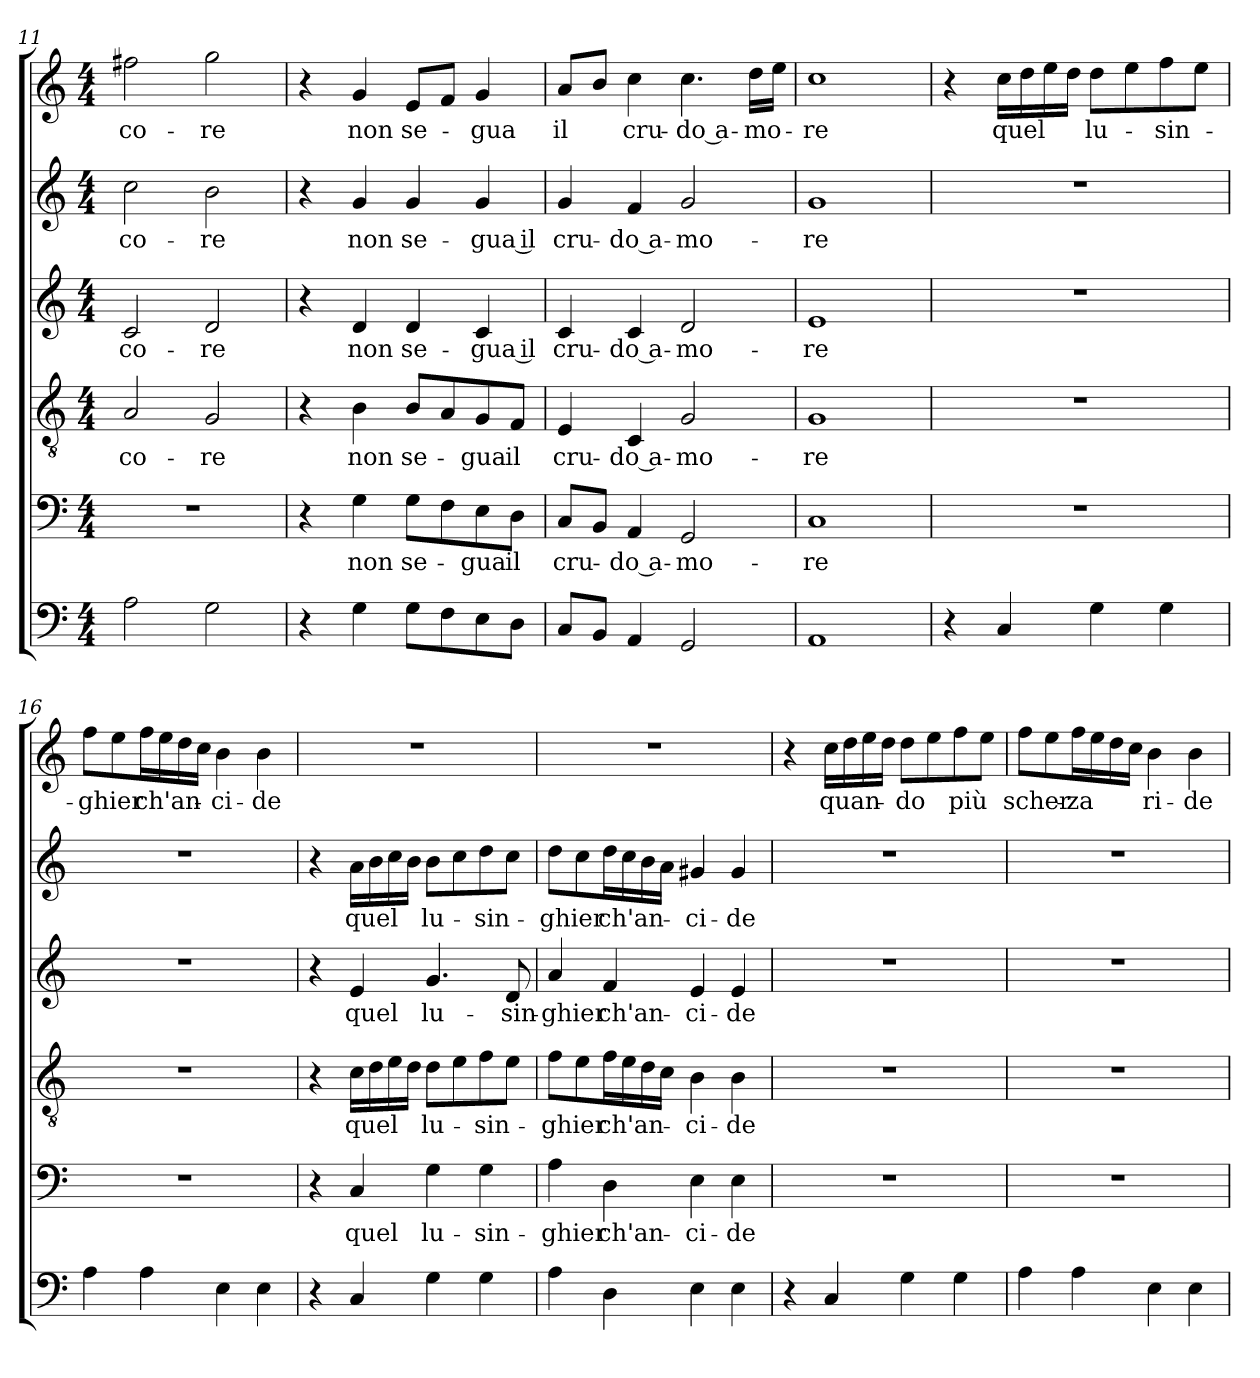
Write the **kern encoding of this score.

**kern	**kern	**text	**kern	**text	**kern	**text	**kern	**text	**kern	**text
*part6	*part5	*part5	*part4	*part4	*part3	*part3	*part2	*part2	*part1	*part1
*staff6	*staff5	*staff5	*staff4	*staff4	*staff3	*staff3	*staff2	*staff2	*staff1	*staff1
*clefF4	*clefF4	*	*clefGv2	*	*clefG2	*	*clefG2	*	*clefG2	*
*k[]	*k[]	*	*k[]	*	*k[]	*	*k[]	*	*k[]	*
*C:	*C:	*	*C:	*	*C:	*	*C:	*	*C:	*
*M4/4	*M4/4	*	*M4/4	*	*M4/4	*	*M4/4	*	*M4/4	*
=11	=11	=11	=11	=11	=11	=11	=11	=11	=11	=11
!	!	!	!	!LO:LY:b	!	!LO:LY:b	!	!LO:LY:b	!	!LO:LY:b
2A\	1r	.	2A/	co-	2c/	co-	2cc\	co-	2ff#X\	co-
!	!	!	!	!LO:LY:b	!	!LO:LY:b	!	!LO:LY:b	!	!LO:LY:b
2G\	.	.	2G/	-re	2d/	-re	2b\	-re	2gg\	-re
=12	=12	=12	=12	=12	=12	=12	=12	=12	=12	=12
4r	4r	.	4r	.	4r	.	4r	.	4r	.
!	!	!LO:LY:b	!	!LO:LY:b	!	!LO:LY:b	!	!LO:LY:b	!	!LO:LY:b
4G\	4G\	non	4B\	non	4d/	non	4g/	non	4g/	non
!	!	!LO:LY:b	!	!LO:LY:b	!	!LO:LY:b	!	!LO:LY:b	!	!LO:LY:b
8G\L	8G\L	se-	8B/L	se-	4d/	se-	4g/	se-	8e/L	se-
8F\	8F\	.	8A/	.	.	.	.	.	8f/J	.
!	!	!LO:LY:b	!	!LO:LY:b	!	!LO:LY:b	!	!LO:LY:b	!	!LO:LY:b
8E\	8E\	-gua	8G/	-gua	4c/	-gua il	4g/	-gua il	4g/	-gua
!	!	!LO:LY:b	!	!LO:LY:b	!	!	!	!	!	!
8D\J	8D\J	il	8F/J	il	.	.	.	.	.	.
=13	=13	=13	=13	=13	=13	=13	=13	=13	=13	=13
!	!	!LO:LY:b	!	!LO:LY:b	!	!LO:LY:b	!	!LO:LY:b	!	!LO:LY:b
8C/L	8C/L	cru-	4E/	cru-	4c/	cru-	4g/	cru-	8a/L	il
8BB/J	8BB/J	.	.	.	.	.	.	.	8b/J	.
!	!	!LO:LY:b	!	!LO:LY:b	!	!LO:LY:b	!	!LO:LY:b	!	!LO:LY:b
4AA/	4AA/	-do a-	4C/	-do a-	4c/	-do a-	4f/	-do a-	4cc\	cru-
!	!	!LO:LY:b	!	!LO:LY:b	!	!LO:LY:b	!	!LO:LY:b	!	!LO:LY:b
2GG/	2GG/	-mo-	2G/	-mo-	2d/	-mo-	2g/	-mo-	4.cc\	-do a-
!	!	!	!	!	!	!	!	!	!	!LO:LY:b
.	.	.	.	.	.	.	.	.	16dd\LL	-mo-
.	.	.	.	.	.	.	.	.	16ee\JJ	.
=14	=14	=14	=14	=14	=14	=14	=14	=14	=14	=14
!	!	!LO:LY:b	!	!LO:LY:b	!	!LO:LY:b	!	!LO:LY:b	!	!LO:LY:b
1AA	1C	-re	1G	-re	1e	-re	1g	-re	1cc	-re
!!LO:LB:g=z
=15	=15	=15	=15	=15	=15	=15	=15	=15	=15	=15
4r	1r	.	1r	.	1r	.	1r	.	4r	.
!	!	!	!	!	!	!	!	!	!	!LO:LY:b
4C/	.	.	.	.	.	.	.	.	16cc\LL	quel
.	.	.	.	.	.	.	.	.	16dd\	.
.	.	.	.	.	.	.	.	.	16ee\	.
.	.	.	.	.	.	.	.	.	16dd\JJ	.
!	!	!	!	!	!	!	!	!	!	!LO:LY:b
4G\	.	.	.	.	.	.	.	.	8dd\L	lu-
.	.	.	.	.	.	.	.	.	8ee\	.
!	!	!	!	!	!	!	!	!	!	!LO:LY:b
4G\	.	.	.	.	.	.	.	.	8ff\	-sin-
.	.	.	.	.	.	.	.	.	8ee\J	.
=16	=16	=16	=16	=16	=16	=16	=16	=16	=16	=16
!	!	!	!	!	!	!	!	!	!	!LO:LY:b
4A\	1r	.	1r	.	1r	.	1r	.	8ff\L	-ghier
.	.	.	.	.	.	.	.	.	8ee\	.
!	!	!	!	!	!	!	!	!	!	!LO:LY:b
4A\	.	.	.	.	.	.	.	.	16ff\L	ch'an-
.	.	.	.	.	.	.	.	.	16ee\	.
.	.	.	.	.	.	.	.	.	16dd\	.
.	.	.	.	.	.	.	.	.	16cc\JJ	.
!	!	!	!	!	!	!	!	!	!	!LO:LY:b
4E\	.	.	.	.	.	.	.	.	4b\	-ci-
!	!	!	!	!	!	!	!	!	!	!LO:LY:b
4E\	.	.	.	.	.	.	.	.	4b\	-de
=17	=17	=17	=17	=17	=17	=17	=17	=17	=17	=17
4r	4r	.	4r	.	4r	.	4r	.	1r	.
!	!	!LO:LY:b	!	!LO:LY:b	!	!LO:LY:b	!	!LO:LY:b	!	!
4C/	4C/	quel	16c\LL	quel	4e/	quel	16a\LL	quel	.	.
.	.	.	16d\	.	.	.	16b\	.	.	.
.	.	.	16e\	.	.	.	16cc\	.	.	.
.	.	.	16d\JJ	.	.	.	16b\JJ	.	.	.
!	!	!LO:LY:b	!	!LO:LY:b	!	!LO:LY:b	!	!LO:LY:b	!	!
4G\	4G\	lu-	8d\L	lu-	4.g/	lu-	8b\L	lu-	.	.
.	.	.	8e\	.	.	.	8cc\	.	.	.
!	!	!LO:LY:b	!	!LO:LY:b	!	!	!	!LO:LY:b	!	!
4G\	4G\	-sin-	8f\	-sin-	.	.	8dd\	-sin-	.	.
!	!	!	!	!	!	!LO:LY:b	!	!	!	!
.	.	.	8e\J	.	8d/	-sin-	8cc\J	.	.	.
!!LO:PB:g=z
=18	=18	=18	=18	=18	=18	=18	=18	=18	=18	=18
!	!	!LO:LY:b	!	!LO:LY:b	!	!LO:LY:b	!	!LO:LY:b	!	!
4A\	4A\	-ghier	8f\L	-ghier	4a/	-ghier	8dd\L	-ghier	1r	.
.	.	.	8e\	.	.	.	8cc\	.	.	.
!	!	!LO:LY:b	!	!LO:LY:b	!	!LO:LY:b	!	!LO:LY:b	!	!
4D\	4D\	ch'an-	16f\L	ch'an-	4f/	ch'an-	16dd\L	ch'an-	.	.
.	.	.	16e\	.	.	.	16cc\	.	.	.
.	.	.	16d\	.	.	.	16b\	.	.	.
.	.	.	16c\JJ	.	.	.	16a\JJ	.	.	.
!	!	!LO:LY:b	!	!LO:LY:b	!	!LO:LY:b	!	!LO:LY:b	!	!
4E\	4E\	-ci-	4B\	-ci-	4e/	-ci-	4g#X/	-ci-	.	.
!	!	!LO:LY:b	!	!LO:LY:b	!	!LO:LY:b	!	!LO:LY:b	!	!
4E\	4E\	-de	4B\	-de	4e/	-de	4g#/	-de	.	.
=19	=19	=19	=19	=19	=19	=19	=19	=19	=19	=19
4r	1r	.	1r	.	1r	.	1r	.	4r	.
!	!	!	!	!	!	!	!	!	!	!LO:LY:b
4C/	.	.	.	.	.	.	.	.	16cc\LL	quan-
.	.	.	.	.	.	.	.	.	16dd\	.
.	.	.	.	.	.	.	.	.	16ee\	.
.	.	.	.	.	.	.	.	.	16dd\JJ	.
!	!	!	!	!	!	!	!	!	!	!LO:LY:b
4G\	.	.	.	.	.	.	.	.	8dd\L	-do
.	.	.	.	.	.	.	.	.	8ee\	.
!	!	!	!	!	!	!	!	!	!	!LO:LY:b
4G\	.	.	.	.	.	.	.	.	8ff\	più
.	.	.	.	.	.	.	.	.	8ee\J	.
=20	=20	=20	=20	=20	=20	=20	=20	=20	=20	=20
!	!	!	!	!	!	!	!	!	!	!LO:LY:b
4A\	1r	.	1r	.	1r	.	1r	.	8ff\L	scher-
.	.	.	.	.	.	.	.	.	8ee\	.
!	!	!	!	!	!	!	!	!	!	!LO:LY:b
4A\	.	.	.	.	.	.	.	.	16ff\L	-za
.	.	.	.	.	.	.	.	.	16ee\	.
.	.	.	.	.	.	.	.	.	16dd\	.
.	.	.	.	.	.	.	.	.	16cc\JJ	.
!	!	!	!	!	!	!	!	!	!	!LO:LY:b
4E\	.	.	.	.	.	.	.	.	4b\	ri-
!	!	!	!	!	!	!	!	!	!	!LO:LY:b
4E\	.	.	.	.	.	.	.	.	4b\	-de
=	=	=	=	=	=	=	=	=	=	=
*-	*-	*-	*-	*-	*-	*-	*-	*-	*-	*-
